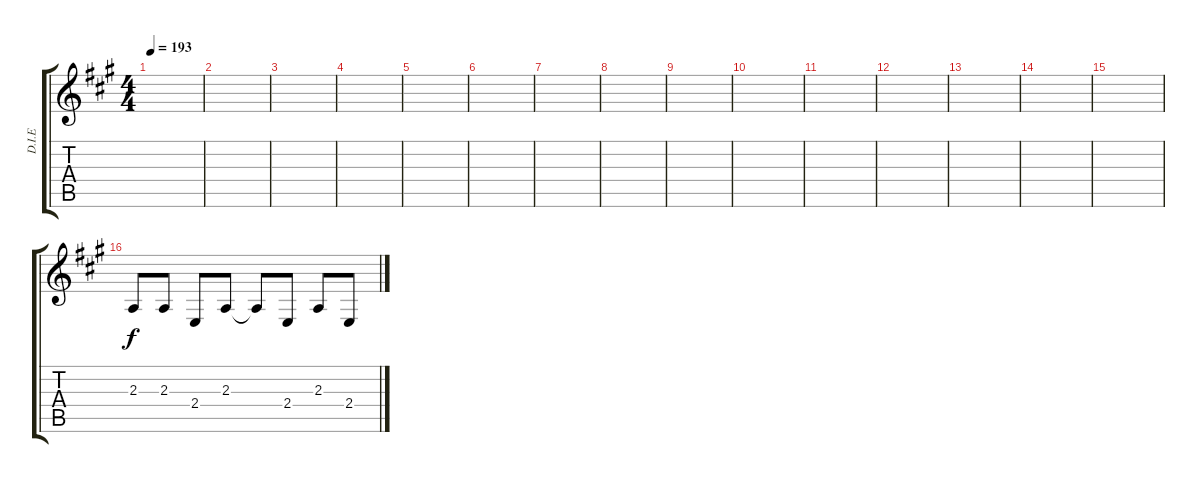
\track ("D.I.E" "D.I.E") {instrument synthbrass1}
\staff {score tabs}
\tuning (E4 B3 G3 D3 A2 E2) {hide}
\ts (4 4)
\tempo 193
\clef g2
\ks a
|
|
|
|
|
|
|
|
|
|
|
|
|
|
|
2.3.8 2.3.8 2.4.8 2.3.8 2.3{t}.8 2.4.8 2.3.8 2.4.8
